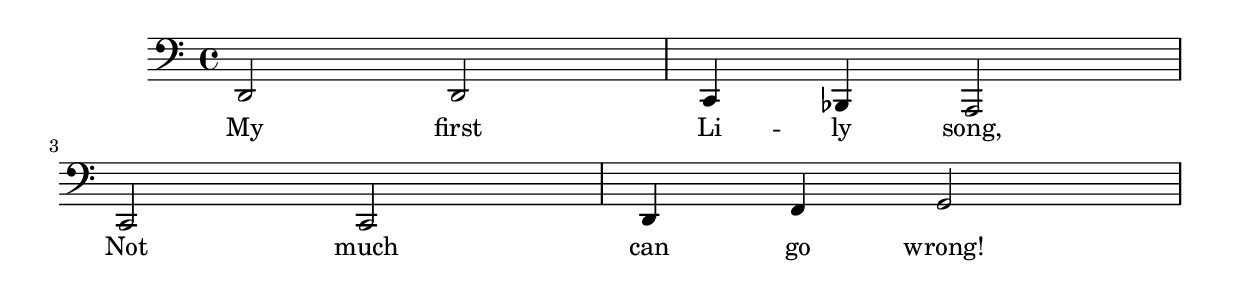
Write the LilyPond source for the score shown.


%% A simple song in LilyPond
<<
  \relative {
    \clef bass
    d,2 d c4 bes a2 \break
    c2 c d4 f g2
  }
  \addlyrics {
    My first Li -- ly song,
    Not much can go wrong!
  }
>>

%% Optional helper for automatic updating by convert-ly.  May be omitted.
\version "2.7.32"
    
